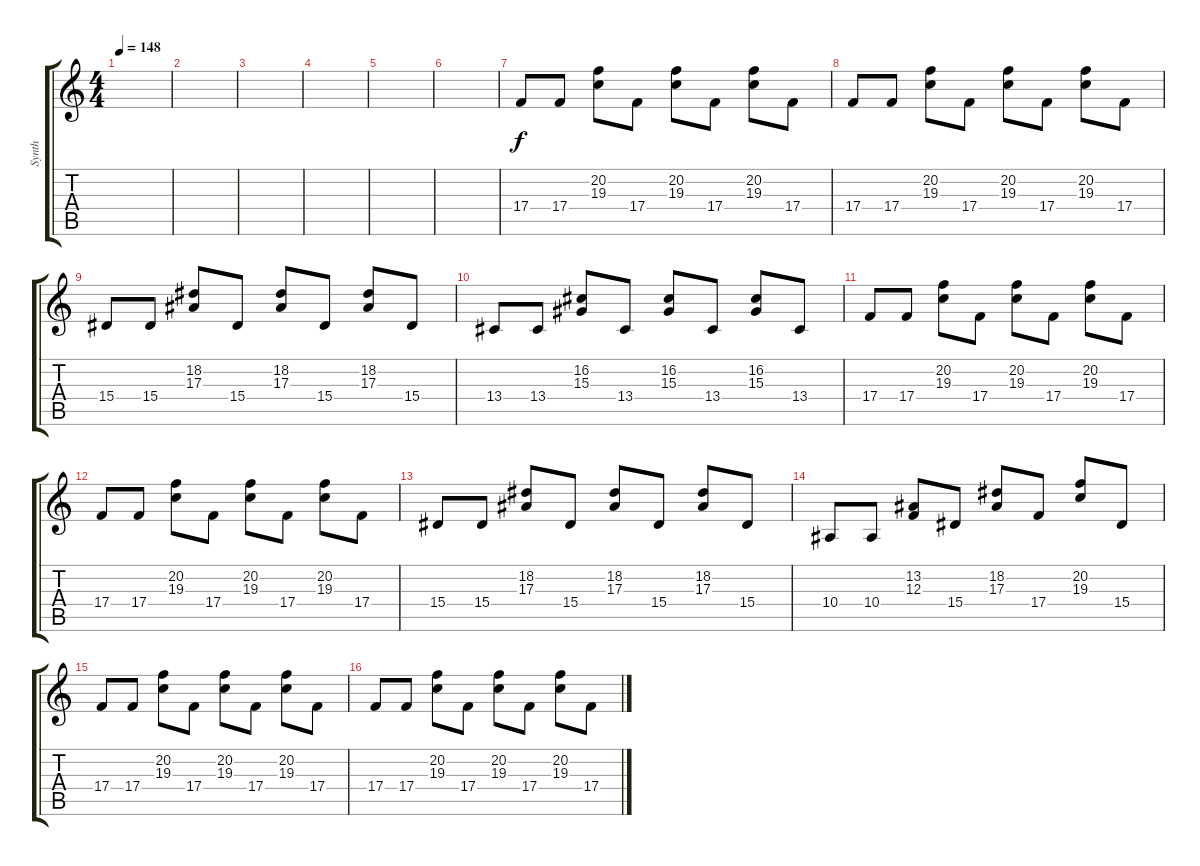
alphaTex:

\track ("Synth" "Synth") {instrument stringensemble1}
\staff {score tabs}
\tuning (D4 A3 F3 C3 G2 D2) {hide}
\ts (4 4)
\tempo 148
\clef g2
\ks c
|
|
|
|
|
|
17.4.8 17.4.8 (20.2 19.3).8 17.4.8 (20.2 19.3).8 17.4.8 (20.2 19.3).8 17.4.8 |
17.4.8 17.4.8 (20.2 19.3).8 17.4.8 (20.2 19.3).8 17.4.8 (20.2 19.3).8 17.4.8 |
15.4.8 15.4.8 (18.2 17.3).8 15.4.8 (18.2 17.3).8 15.4.8 (18.2 17.3).8 15.4.8 |
13.4.8 13.4.8 (16.2 15.3).8 13.4.8 (16.2 15.3).8 13.4.8 (16.2 15.3).8 13.4.8 |
17.4.8 17.4.8 (20.2 19.3).8 17.4.8 (20.2 19.3).8 17.4.8 (20.2 19.3).8 17.4.8 |
17.4.8 17.4.8 (20.2 19.3).8 17.4.8 (20.2 19.3).8 17.4.8 (20.2 19.3).8 17.4.8 |
15.4.8 15.4.8 (18.2 17.3).8 15.4.8 (18.2 17.3).8 15.4.8 (18.2 17.3).8 15.4.8 |
10.4.8 10.4.8 (13.2 12.3).8 15.4.8 (18.2 17.3).8 17.4.8 (20.2 19.3).8 15.4.8 |
17.4.8 17.4.8 (20.2 19.3).8 17.4.8 (20.2 19.3).8 17.4.8 (20.2 19.3).8 17.4.8 |
17.4.8 17.4.8 (20.2 19.3).8 17.4.8 (20.2 19.3).8 17.4.8 (20.2 19.3).8 17.4.8
